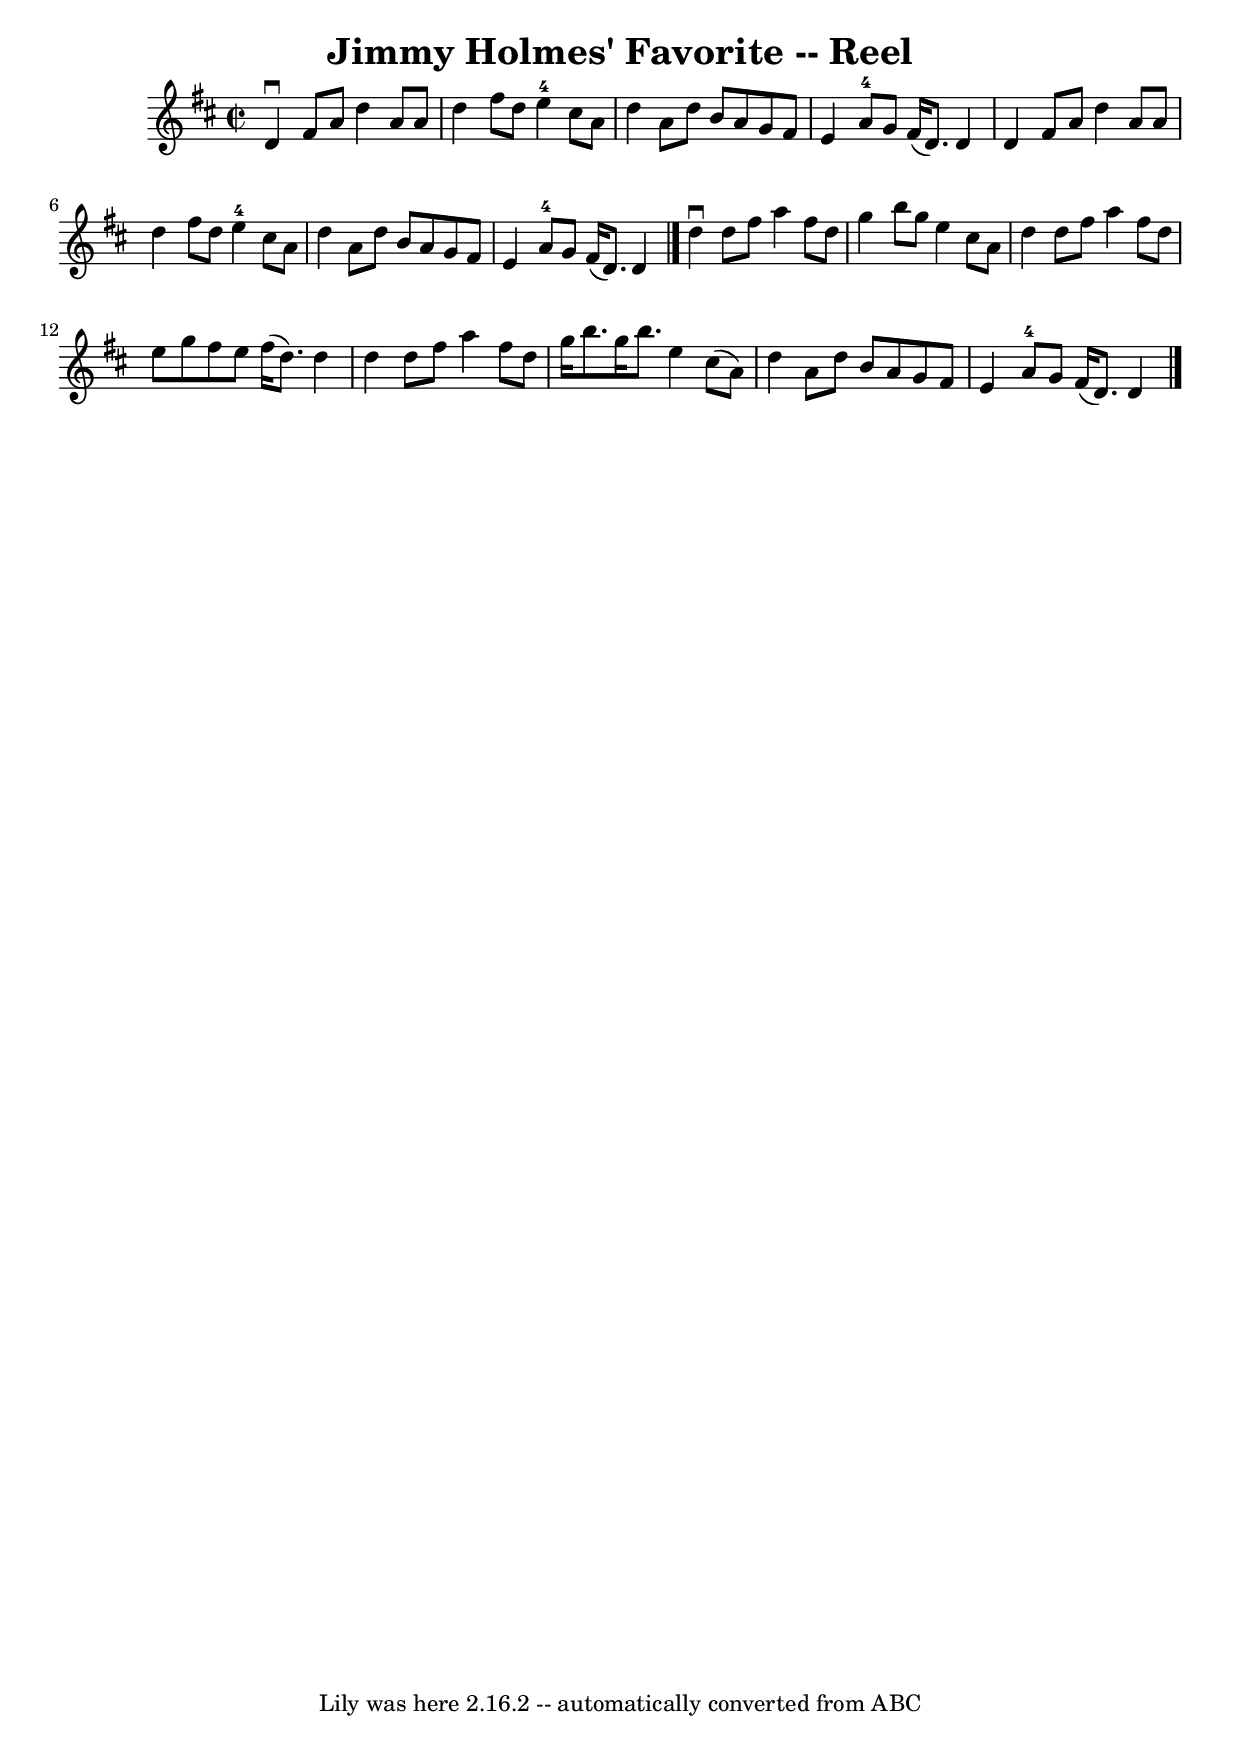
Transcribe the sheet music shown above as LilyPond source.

\version "2.7.40"
\include "Mammoth.ily"
\header {
	%% book = "Ryan's Mammoth Collection"
	crossRefNumber = "1"
	footnotes = "\\\\349"
	origin = "SCOTCH"
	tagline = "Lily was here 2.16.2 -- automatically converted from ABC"
	title = "Jimmy Holmes' Favorite -- Reel"
}
voicedefault =  {


\override Staff.TimeSignature #'style = #'C
 \time 2/2 \key d \major d'4^\downbow fis'8 a'8 d''4 a'8 a'8   
 |
 d''4 fis''8 d''8 e''4-4 cis''8 a'8    |
   
d''4 a'8 d''8 b'8 a'8 g'8 fis'8    |
 e'4 a'8-4 
 g'8 fis'16 (d'8.) d'4    |
 d'4 fis'8 a'8 d''4  
 a'8 a'8    |
 d''4 fis''8 d''8 e''4-4 cis''8    
a'8    |
 d''4 a'8 d''8 b'8 a'8 g'8 fis'8    |
 
 e'4 a'8-4 g'8 fis'16 (d'8.) d'4    \bar "|." d''4 
^\downbow d''8 fis''8 a''4 fis''8 d''8    |
 g''4 b''8 
 g''8 e''4 cis''8 a'8    |
 d''4 d''8 fis''8 a''4   
 fis''8 d''8    |
 e''8 g''8 fis''8 e''8 fis''16 (
d''8.) d''4    |
 d''4 d''8 fis''8 a''4 fis''8    
d''8    |
 g''16 b''8. g''16 b''8. e''4 cis''8 (a'8  
-)   |
 d''4 a'8 d''8 b'8 a'8 g'8 fis'8    |
   
e'4 a'8-4 g'8 fis'16 (d'8.) d'4    \bar "|."   
}

\score{
    <<

	\context Staff="default"
	{
	    \voicedefault 
	}

    >>
	\layout {
	}
	\midi {}
}
